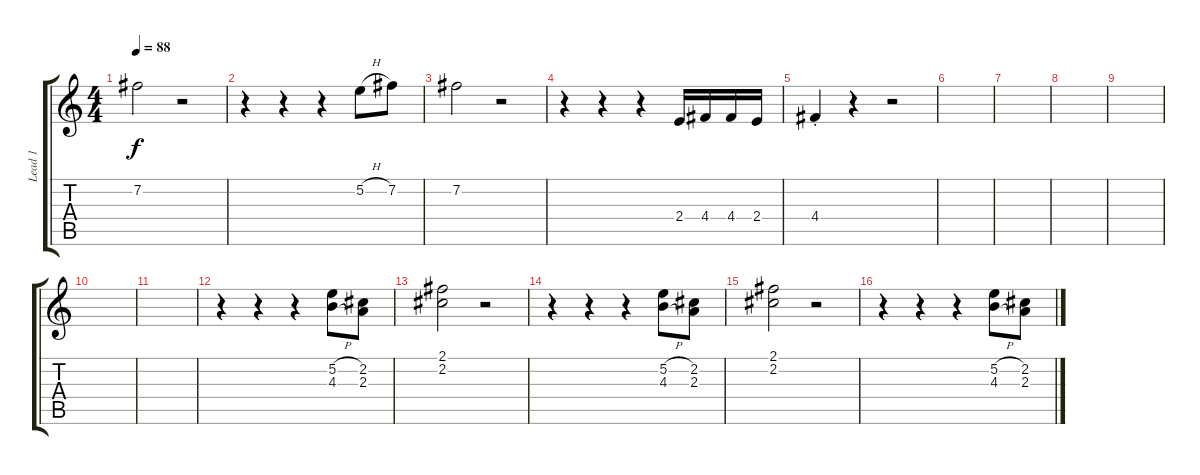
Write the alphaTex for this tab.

\track ("Lead 1" "Lead 1") {instrument overdrivenguitar}
\staff {score tabs}
\tuning (E4 B3 G3 D3 A2 E2) {hide}
\ts (4 4)
\tempo 88
\clef g2
\ks c
7.2.2{dy f} r.2 |
r.4 r.4 r.4 5.2{h}.8 7.2.8 |
7.2.2 r.2 |
r.4 r.4 r.4 2.4.16 4.4.16 4.4.16 2.4.16 |
4.4{st}.4 r.4 r.2 |
|
|
|
|
|
|
r.4 r.4 r.4 (5.2{h} 4.3{h}).8 (2.2 2.3).8 |
(2.1 2.2).2 r.2 |
r.4 r.4 r.4 (5.2{h} 4.3{h}).8 (2.2 2.3).8 |
(2.1 2.2).2 r.2 |
r.4 r.4 r.4 (5.2{h} 4.3{h}).8 (2.2 2.3).8
